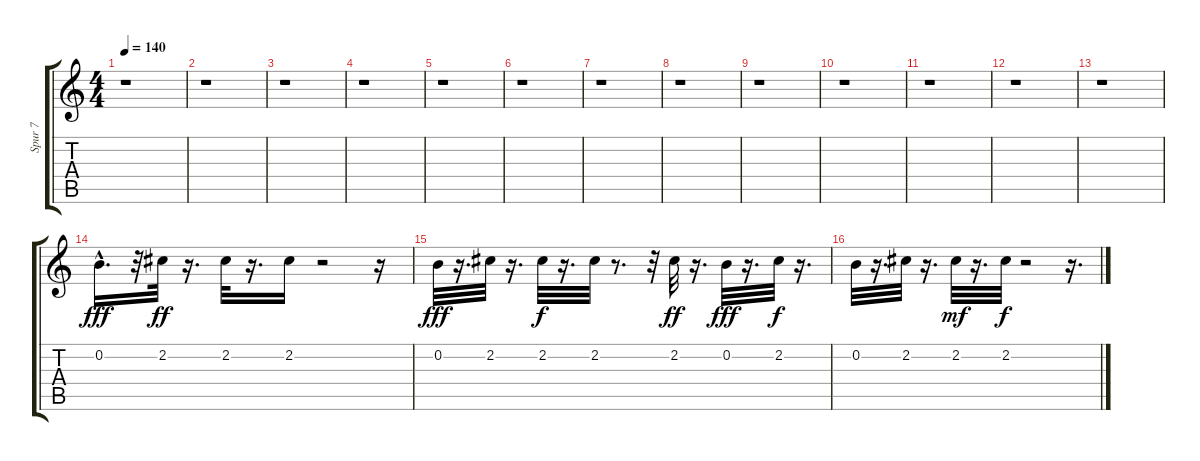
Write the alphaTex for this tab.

\track ("Spur 7" "Spur 7") {instrument electricguitarmuted}
\staff {score tabs}
\tuning (E4 B3 G3 D3 A2 E2) {hide}
\ts (4 4)
\tempo 140
\clef g2
\ks c
r.1{dy f} |
r.1 |
r.1 |
r.1 |
r.1 |
r.1 |
r.1 |
r.1 |
r.1 |
r.1 |
r.1 |
r.1 |
r.1 |
0.2{hac}.16{d dy fff} r.32 2.2.32{dy ff} r.16{d} 2.2.32 r.16{d} 2.2.16 r.2 r.16 |
0.2.32{dy fff} r.16{d} 2.2.32 r.16{d} 2.2.32{dy f} r.16{d} 2.2.32 r.8{d} r.32 2.2.32{dy ff} r.16{d} 0.2.32{dy fff} r.16{d} 2.2.32{dy f} r.16{d} |
0.2.32 r.16{d} 2.2.32 r.16{d} 2.2.32{dy mf} r.16{d} 2.2.32{dy f} r.2 r.16{d}
